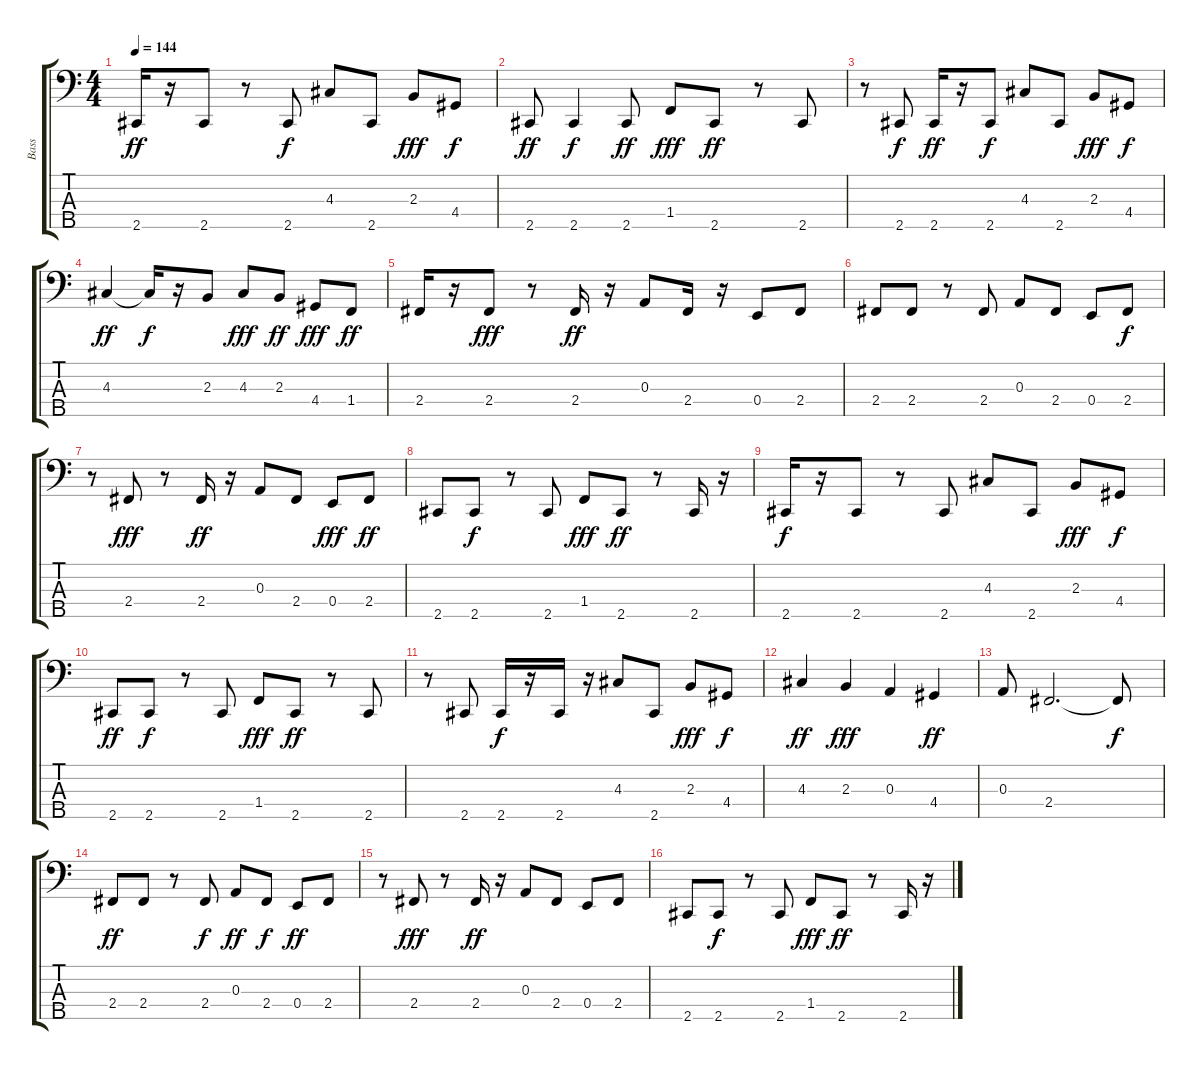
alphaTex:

\track ("Bass" "Bass") {instrument electricbassfinger}
\staff {score tabs}
\tuning (G2 D2 A1 E1 B0) {hide}
\ts (4 4)
\tempo 144
\clef f4
\ks c
2.5.16{dy ff} r.16 2.5.8 r.8 2.5.8{dy f} 4.3.8 2.5.8 2.3.8{dy fff} 4.4.8{dy f} |
2.5.8{dy ff} 2.5.4{dy f} 2.5.8{dy ff} 1.4.8{dy fff} 2.5.8{dy ff} r.8 2.5.8 |
r.8 2.5.8{dy f} 2.5.16{dy ff} r.16 2.5.8{dy f} 4.3.8 2.5.8 2.3.8{dy fff} 4.4.8{dy f} |
4.3.4{dy ff} 4.3{t}.16{dy f} r.16 2.3.8 4.3.8{dy fff} 2.3.8{dy ff} 4.4.8{dy fff} 1.4.8{dy ff} |
2.4.16 r.16 2.4.8{dy fff} r.8 2.4.16{dy ff} r.16 0.3.8 2.4.16 r.16 0.4.8 2.4.8 |
2.4.8 2.4.8 r.8 2.4.8 0.3.8 2.4.8 0.4.8 2.4.8{dy f} |
r.8 2.4.8{dy fff} r.8 2.4.16{dy ff} r.16 0.3.8 2.4.8 0.4.8{dy fff} 2.4.8{dy ff} |
2.5.8 2.5.8{dy f} r.8 2.5.8 1.4.8{dy fff} 2.5.8{dy ff} r.8 2.5.16 r.16 |
2.5.16{dy f} r.16 2.5.8 r.8 2.5.8 4.3.8 2.5.8 2.3.8{dy fff} 4.4.8{dy f} |
2.5.8{dy ff} 2.5.8{dy f} r.8 2.5.8 1.4.8{dy fff} 2.5.8{dy ff} r.8 2.5.8 |
r.8 2.5.8 2.5.16{dy f} r.16 2.5.16 r.16 4.3.8 2.5.8 2.3.8{dy fff} 4.4.8{dy f} |
4.3.4{dy ff} 2.3.4{dy fff} 0.3.4 4.4.4{dy ff} |
0.3.8 2.4.2{d} 2.4{t}.8{dy f} |
2.4.8{dy ff} 2.4.8 r.8 2.4.8{dy f} 0.3.8{dy ff} 2.4.8{dy f} 0.4.8{dy ff} 2.4.8 |
r.8 2.4.8{dy fff} r.8 2.4.16{dy ff} r.16 0.3.8 2.4.8 0.4.8 2.4.8 |
2.5.8 2.5.8{dy f} r.8 2.5.8 1.4.8{dy fff} 2.5.8{dy ff} r.8 2.5.16 r.16
